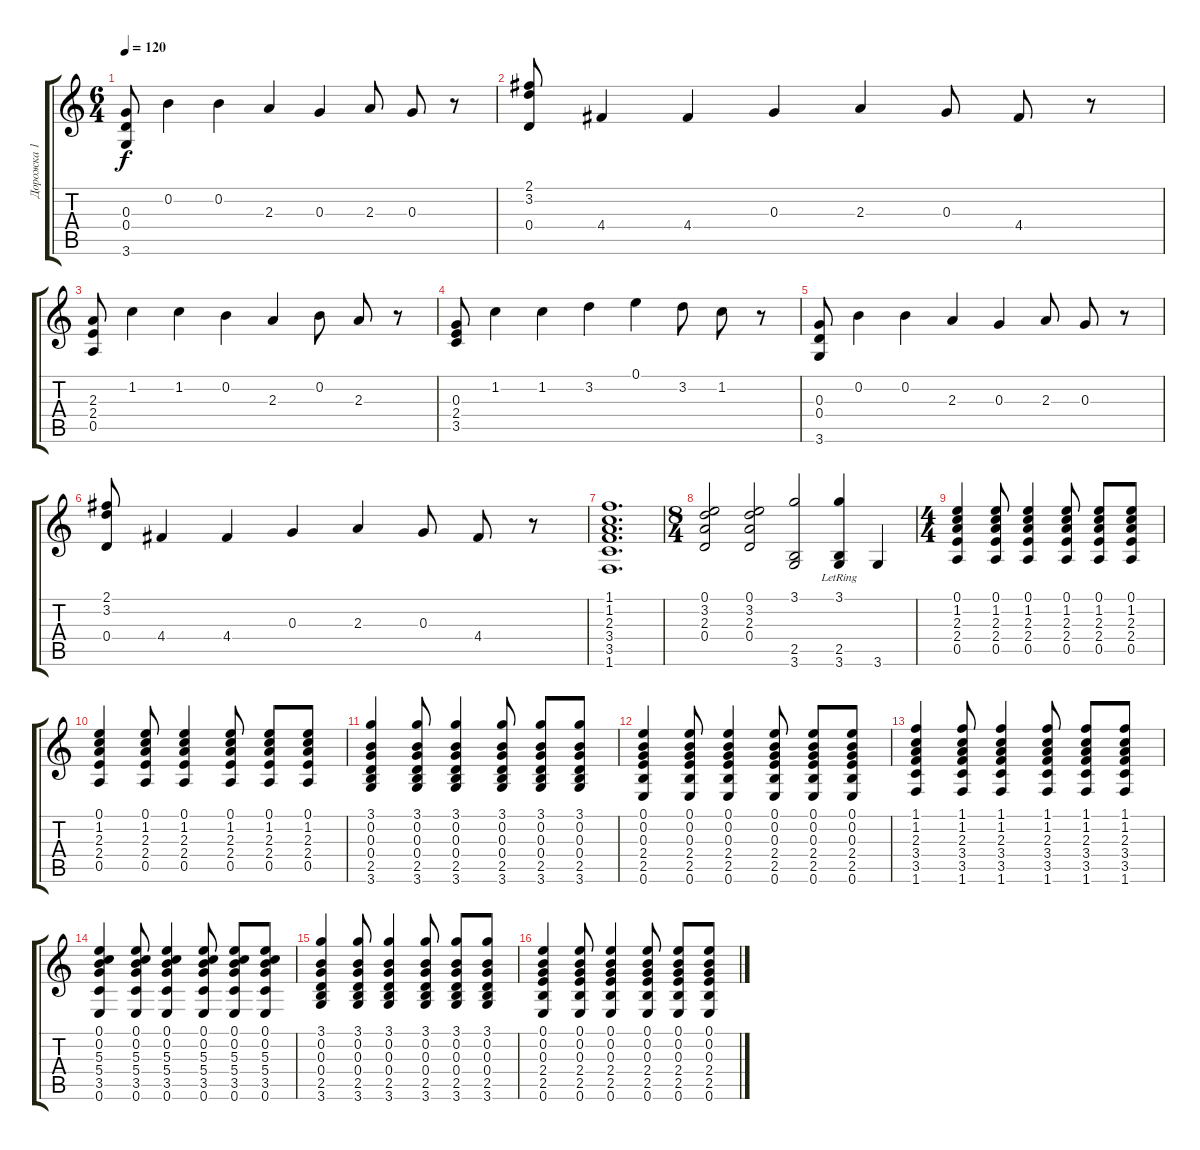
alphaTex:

\track ("Дорожка 1" "Дорожка 1") {instrument acousticguitarsteel}
\staff {score tabs}
\tuning (E4 B3 G3 D3 A2 E2) {hide}
\ts (6 4)
\tempo 120
\clef g2
\ks c
(0.3 0.4 3.6).8{dy f} 0.2.4 0.2.4 2.3.4 0.3.4 2.3.8 0.3.8 r.8 |
(2.1 3.2 0.4).8 4.4.4 4.4.4 0.3.4 2.3.4 0.3.8 4.4.8 r.8 |
(2.3 2.4 0.5).8 1.2.4 1.2.4 0.2.4 2.3.4 0.2.8 2.3.8 r.8 |
(0.3 2.4 3.5).8 1.2.4 1.2.4 3.2.4 0.1.4 3.2.8 1.2.8 r.8 |
(0.3 0.4 3.6).8 0.2.4 0.2.4 2.3.4 0.3.4 2.3.8 0.3.8 r.8 |
(2.1 3.2 0.4).8 4.4.4 4.4.4 0.3.4 2.3.4 0.3.8 4.4.8 r.8 |
(1.1 1.2 2.3 3.4 3.5 1.6).1{d} |
\ts (8 4)
(0.1 3.2 2.3 0.4).2 (0.1 3.2 2.3 0.4).2 (3.1 2.5 3.6).2 (3.1{lr} 2.5{lr} 3.6{lr}).4 3.6.4 |
\ts (4 4)
(0.1 1.2 2.3 2.4 0.5).4 (0.1 1.2 2.3 2.4 0.5).8 (0.1 1.2 2.3 2.4 0.5).4 (0.1 1.2 2.3 2.4 0.5).8 (0.1 1.2 2.3 2.4 0.5).8 (0.1 1.2 2.3 2.4 0.5).8 |
(0.1 1.2 2.3 2.4 0.5).4 (0.1 1.2 2.3 2.4 0.5).8 (0.1 1.2 2.3 2.4 0.5).4 (0.1 1.2 2.3 2.4 0.5).8 (0.1 1.2 2.3 2.4 0.5).8 (0.1 1.2 2.3 2.4 0.5).8 |
(3.1 0.2 0.3 0.4 2.5 3.6).4 (3.1 0.2 0.3 0.4 2.5 3.6).8 (3.1 0.2 0.3 0.4 2.5 3.6).4 (3.1 0.2 0.3 0.4 2.5 3.6).8 (3.1 0.2 0.3 0.4 2.5 3.6).8 (3.1 0.2 0.3 0.4 2.5 3.6).8 |
(0.1 0.2 0.3 2.4 2.5 0.6).4 (0.1 0.2 0.3 2.4 2.5 0.6).8 (0.1 0.2 0.3 2.4 2.5 0.6).4 (0.1 0.2 0.3 2.4 2.5 0.6).8 (0.1 0.2 0.3 2.4 2.5 0.6).8 (0.1 0.2 0.3 2.4 2.5 0.6).8 |
(1.1 1.2 2.3 3.4 3.5 1.6).4 (1.1 1.2 2.3 3.4 3.5 1.6).8 (1.1 1.2 2.3 3.4 3.5 1.6).4 (1.1 1.2 2.3 3.4 3.5 1.6).8 (1.1 1.2 2.3 3.4 3.5 1.6).8 (1.1 1.2 2.3 3.4 3.5 1.6).8 |
(0.1 0.2 5.3 5.4 3.5 0.6).4 (0.1 0.2 5.3 5.4 3.5 0.6).8 (0.1 0.2 5.3 5.4 3.5 0.6).4 (0.1 0.2 5.3 5.4 3.5 0.6).8 (0.1 0.2 5.3 5.4 3.5 0.6).8 (0.1 0.2 5.3 5.4 3.5 0.6).8 |
(3.1 0.2 0.3 0.4 2.5 3.6).4 (3.1 0.2 0.3 0.4 2.5 3.6).8 (3.1 0.2 0.3 0.4 2.5 3.6).4 (3.1 0.2 0.3 0.4 2.5 3.6).8 (3.1 0.2 0.3 0.4 2.5 3.6).8 (3.1 0.2 0.3 0.4 2.5 3.6).8 |
(0.1 0.2 0.3 2.4 2.5 0.6).4 (0.1 0.2 0.3 2.4 2.5 0.6).8 (0.1 0.2 0.3 2.4 2.5 0.6).4 (0.1 0.2 0.3 2.4 2.5 0.6).8 (0.1 0.2 0.3 2.4 2.5 0.6).8 (0.1 0.2 0.3 2.4 2.5 0.6).8
